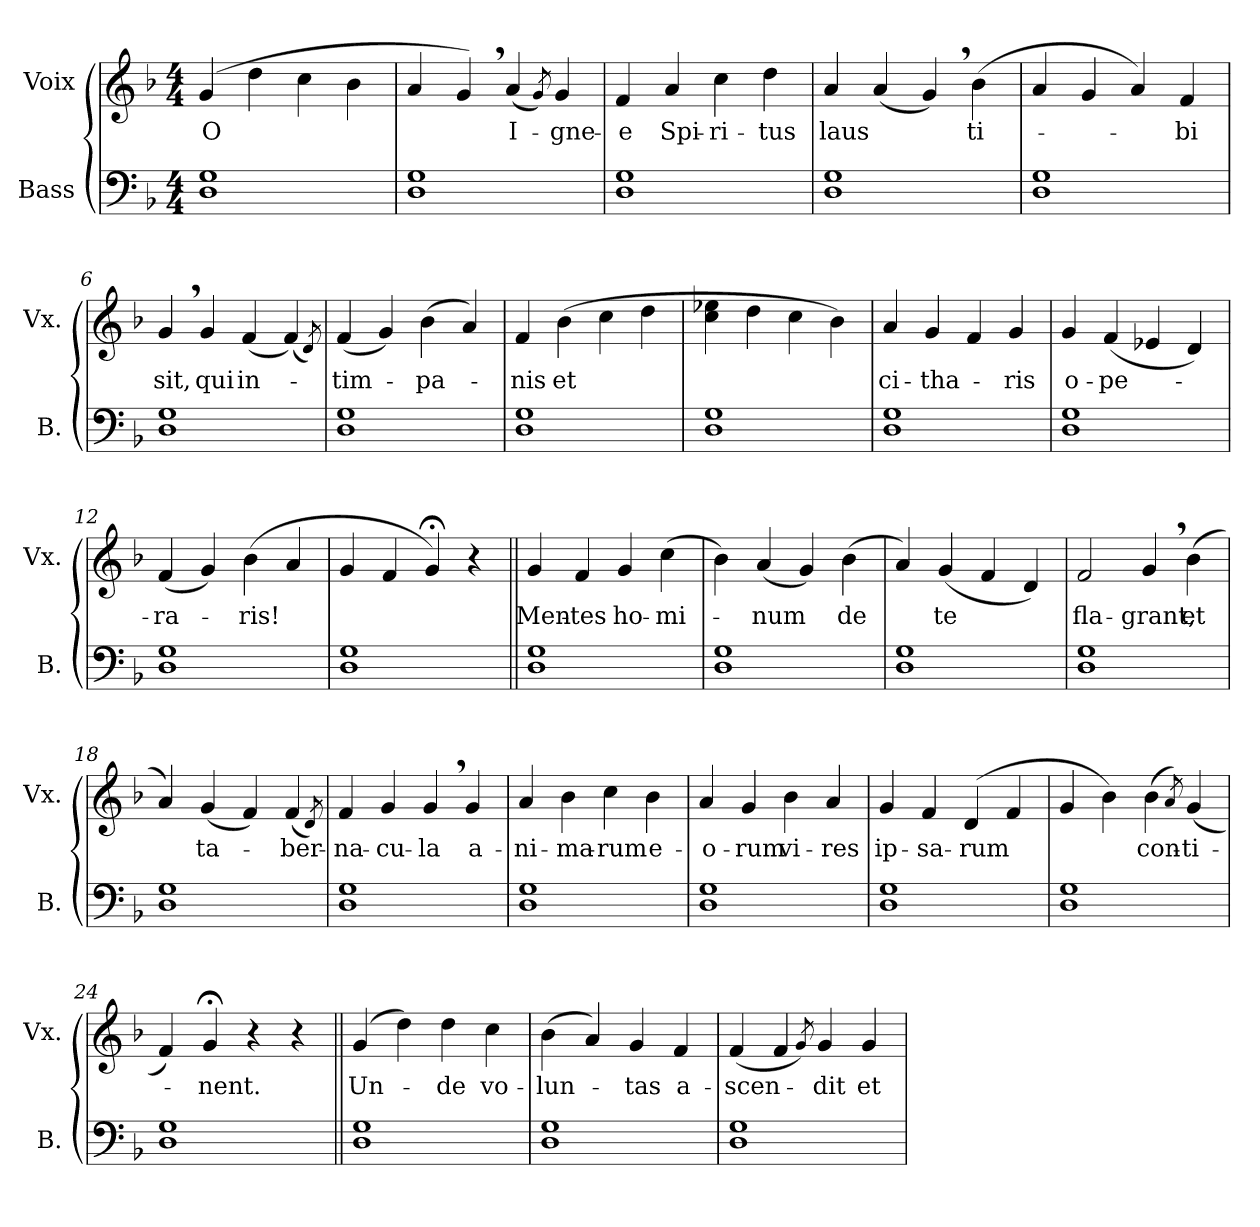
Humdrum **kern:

**kern	**kern	**text
*part2	*part1	*part1
*staff2	*staff1	*staff1
*I"Bass	*I"Voix	*
*I'B.	*I'Vx.	*
*clefF4	*clefG2	*
*k[b-]	*k[b-]	*
*M4/4	*M4/4	*
=1	=1	=1
!	!	!LO:LY:b
1D 1G	(4g/	O
.	4dd\	.
.	4cc\	.
.	4b-\	.
=2	=2	=2
1D 1G	4a/	.
.	4g,/)	.
!	!	!LO:LY:b
.	(4a/	I-
.	8qg/)	.
!	!	!LO:LY:b
.	4g/	-gne-
=3	=3	=3
!	!	!LO:LY:b
1D 1G	4f/	-e
!	!	!LO:LY:b
.	4a/	Spi-
!	!	!LO:LY:b
.	4cc\	-ri-
!	!	!LO:LY:b
.	4dd\	-tus
=4	=4	=4
!	!	!LO:LY:b
1D 1G	4a/	laus
.	(4a/	.
.	4g,/)	.
!	!	!LO:LY:b
.	(4b-\	ti-
=5	=5	=5
1D 1G	4a/	.
.	4g/	.
.	4a/)	.
!	!	!LO:LY:b
.	4f/	-bi
=6	=6	=6
!	!	!LO:LY:b
1D 1G	4g,/	sit,
!	!	!LO:LY:b
.	4g/	qui
!	!	!LO:LY:b
.	(4f/	in-
.	(4f/)	.
.	8qd/)	.
=7	=7	=7
!	!	!LO:LY:b
1D 1G	(4f/	-tim-
.	4g/)	.
!	!	!LO:LY:b
.	(4b-\	-pa-
.	4a/)	.
=8	=8	=8
!	!	!LO:LY:b
1D 1G	4f/	-nis
!	!	!LO:LY:b
.	(4b-\	et
.	4cc\	.
.	4dd\	.
!!LO:LB:g=z
=9	=9	=9
1D 1G	4cc\ 4ee-X\	.
.	4dd\	.
.	4cc\	.
.	4b-\)	.
=10	=10	=10
!	!	!LO:LY:b
1D 1G	4a/	ci-
!	!	!LO:LY:b
.	4g/	-tha-
.	4f/	.
!	!	!LO:LY:b
.	4g/	-ris
=11	=11	=11
!	!	!LO:LY:b
1D 1G	4g/	o-
!	!	!LO:LY:b
.	(4f/	-pe-
.	4e-X/	.
.	4d/)	.
=12	=12	=12
!	!	!LO:LY:b
1D 1G	(4f/	-ra-
.	4g/)	.
!	!	!LO:LY:b
.	(4b-\	-ris!
.	4a/	.
=13	=13	=13
1D 1G	4g/	.
.	4f/	.
.	4g;</)	.
.	4r	.
!!LO:LB:g=z
=14||	=14||	=14||
!	!	!LO:LY:b
1D 1G	4g/	Men-
!	!	!LO:LY:b
.	4f/	-tes
!	!	!LO:LY:b
.	4g/	ho-
!	!	!LO:LY:b
.	(4cc\	-mi-
=15	=15	=15
1D 1G	4b-\)	.
!	!	!LO:LY:b
.	(4a/	-num
.	4g/)	.
!	!	!LO:LY:b
.	(4b-\	de
=16	=16	=16
1D 1G	4a/)	.
!	!	!LO:LY:b
.	(4g/	te
.	4f/	.
.	4d/)	.
=17	=17	=17
!	!	!LO:LY:b
1D 1G	2f/	fla-
!	!	!LO:LY:b
.	4g,/	-grant,
!	!	!LO:LY:b
.	(4b-\	et
=18	=18	=18
1D 1G	4a/)	.
!	!	!LO:LY:b
.	(4g/	ta-
.	4f/)	.
!	!	!LO:LY:b
.	(4f/	-ber-
.	8qd/)	.
=19	=19	=19
!	!	!LO:LY:b
1D 1G	4f/	-na-
!	!	!LO:LY:b
.	4g/	-cu-
!	!	!LO:LY:b
.	4g,/	-la
!	!	!LO:LY:b
.	4g/	a-
=20	=20	=20
!	!	!LO:LY:b
1D 1G	4a/	-ni-
!	!	!LO:LY:b
.	4b-\	-ma-
!	!	!LO:LY:b
.	4cc\	-rum
!	!	!LO:LY:b
.	4b-\	e-
!!LO:LB:g=z
=21	=21	=21
!	!	!LO:LY:b
1D 1G	4a/	-o-
!	!	!LO:LY:b
.	4g/	-rum
!	!	!LO:LY:b
.	4b-\	vi-
!	!	!LO:LY:b
.	4a/	-res
=22	=22	=22
!	!	!LO:LY:b
1D 1G	4g/	ip-
!	!	!LO:LY:b
.	4f/	-sa-
!	!	!LO:LY:b
.	(4d/	-rum
.	4f/	.
=23	=23	=23
1D 1G	4g/	.
.	4b-\)	.
!	!	!LO:LY:b
.	(4b-\	con-
.	8qa/)	.
!	!	!LO:LY:b
.	(4g/	-ti-
=24	=24	=24
1D 1G	4f/)	.
!	!	!LO:LY:b
.	4g;</	-nent.
.	4r	.
.	4r	.
!!LO:LB:g=z
=25||	=25||	=25||
!	!	!LO:LY:b
1D 1G	(4g/	Un-
.	4dd\)	.
!	!	!LO:LY:b
.	4dd\	-de
!	!	!LO:LY:b
.	4cc\	vo-
=26	=26	=26
!	!	!LO:LY:b
1D 1G	(4b-\	-lun-
.	4a/)	.
!	!	!LO:LY:b
.	4g/	-tas
!	!	!LO:LY:b
.	4f/	a-
=27	=27	=27
!	!	!LO:LY:b
1D 1G	(4f/	-scen-
.	4f/	.
.	8qg/)	.
!	!	!LO:LY:b
.	4g/	-dit
!	!	!LO:LY:b
.	4g/	et
=	=	=
*-	*-	*-
